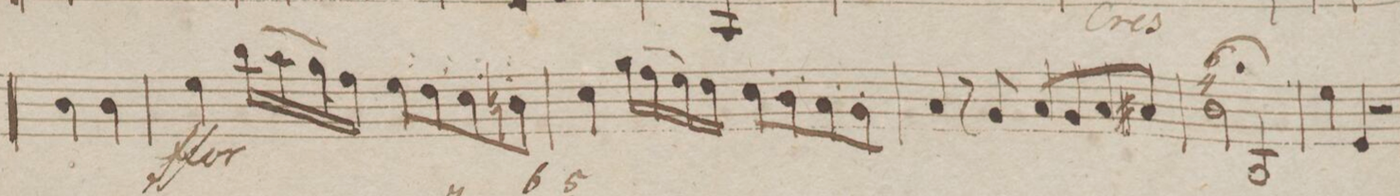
**kern	**fba	**dynam
*I"Organ.	*	*
*clefF4	*	*
*k[f#]	*	*
*met(c|)	*	*
*M4/4	*	*
4D\	.	.
4D\	.	.
=145	=145	=145
4G\	.	ff
(16d\LL	.	.
16c\	.	.
16B\	.	.
16A\JJ)	.	.
8G'\L	.	.
8F#'\	.	.
8E'\	.	.
8Dn'\J	.	.
=146	=146	=146
4E\	.	.
(16B\LL	.	.
16A\	.	.
16G\	.	.
16F#\JJ)	.	.
8E'\L	.	.
8D'\	.	.
8C'\	.	.
8BB'\J	.	.
=147	=147	=147
4C/	.	.
8r	.	.
8BB/	.	.
8C/L	.	.
8BB/	.	.
8C/	.	.
8C#X/J	.	.
=148	=148	=148
2D;\	6 4	.
2DD/	.	.
=149	=149	=149
4G\	.	.
4GG/	.	.
2r	.	.
=150	=150	=150
*-	*-	*-
